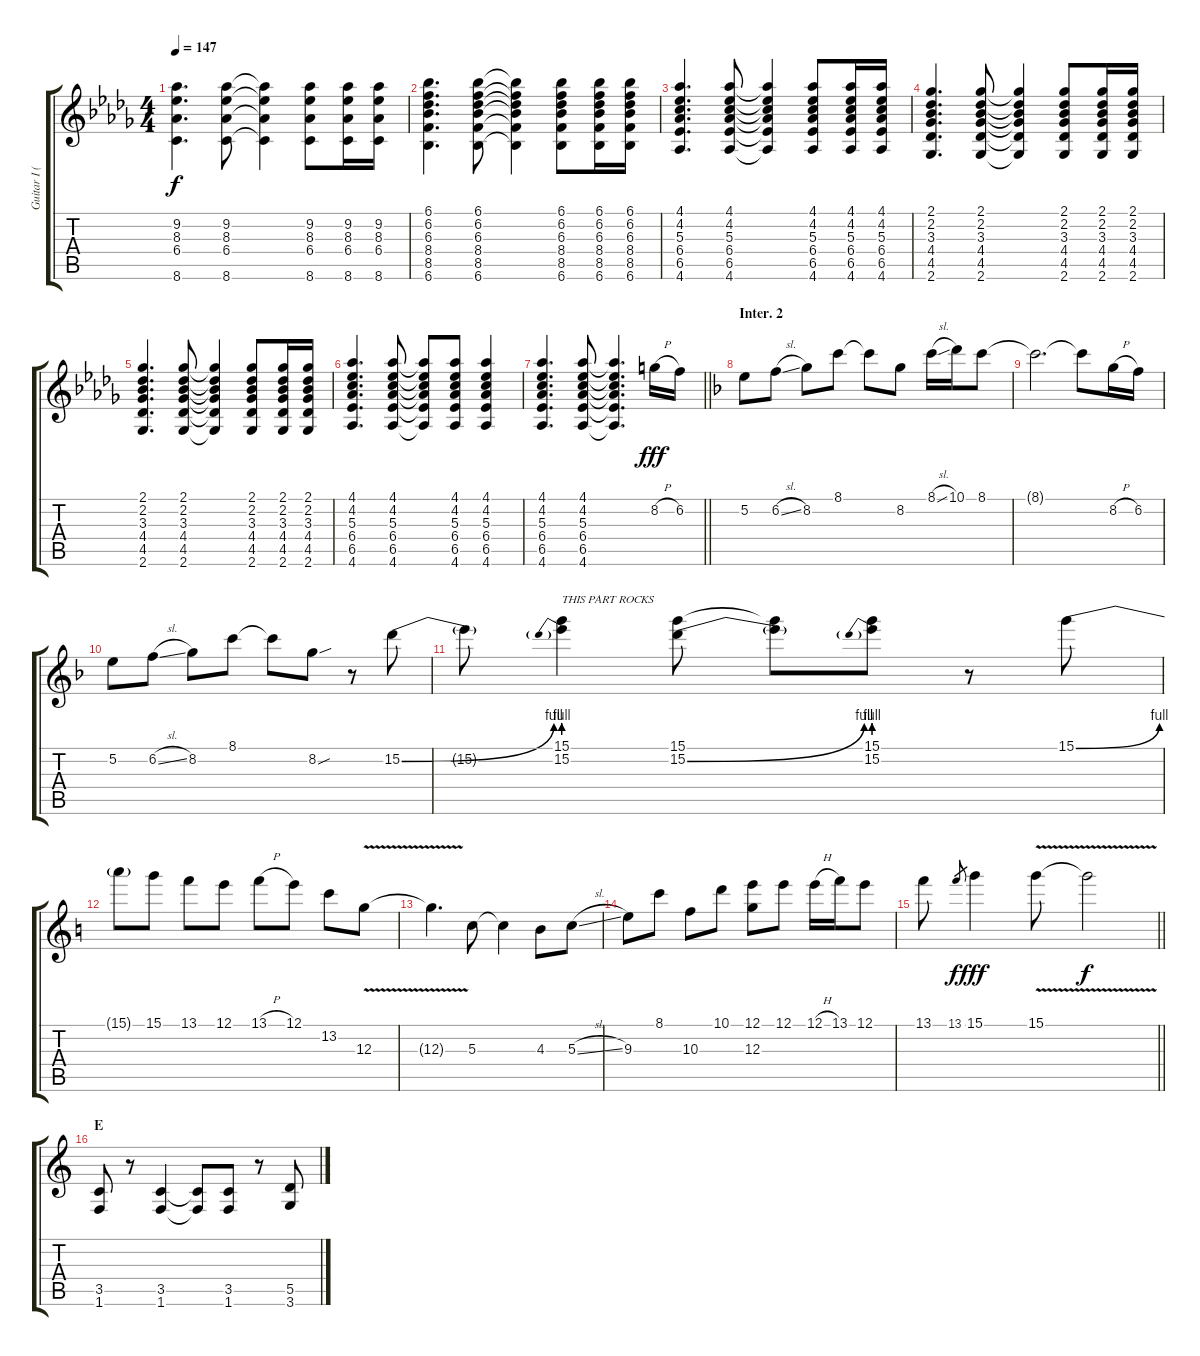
\track ("Guitar I (Hirasawa Yui)" "Guitar I (") {instrument overdrivenguitar}
\staff {score tabs}
\tuning (E4 B3 G3 D3 A2 E2) {hide}
\ts (4 4)
\tempo 147
\clef g2
\ks db
(9.2 8.3 6.4 8.6).4{d dy f} (9.2 8.3 6.4 8.6).8 (9.2{t} 8.3{t} 6.4{t} 8.6{t}).4 (9.2 8.3 6.4 8.6).8 (9.2 8.3 6.4 8.6).16 (9.2 8.3 6.4 8.6).16 |
(6.1 6.2 6.3 8.4 8.5 6.6).4{d} (6.1 6.2 6.3 8.4 8.5 6.6).8 (6.1{t} 6.2{t} 6.3{t} 8.4{t} 8.5{t} 6.6{t}).4 (6.1 6.2 6.3 8.4 8.5 6.6).8 (6.1 6.2 6.3 8.4 8.5 6.6).16 (6.1 6.2 6.3 8.4 8.5 6.6).16 |
(4.1 4.2 5.3 6.4 6.5 4.6).4{d} (4.1 4.2 5.3 6.4 6.5 4.6).8 (4.1{t} 4.2{t} 5.3{t} 6.4{t} 6.5{t} 4.6{t}).4 (4.1 4.2 5.3 6.4 6.5 4.6).8 (4.1 4.2 5.3 6.4 6.5 4.6).16 (4.1 4.2 5.3 6.4 6.5 4.6).16 |
(2.1 2.2 3.3 4.4 4.5 2.6).4{d} (2.1 2.2 3.3 4.4 4.5 2.6).8 (2.1{t} 2.2{t} 3.3{t} 4.4{t} 4.5{t} 2.6{t}).4 (2.1 2.2 3.3 4.4 4.5 2.6).8 (2.1 2.2 3.3 4.4 4.5 2.6).16 (2.1 2.2 3.3 4.4 4.5 2.6).16 |
(2.1 2.2 3.3 4.4 4.5 2.6).4{d} (2.1 2.2 3.3 4.4 4.5 2.6).8 (2.1{t} 2.2{t} 3.3{t} 4.4{t} 4.5{t} 2.6{t}).4 (2.1 2.2 3.3 4.4 4.5 2.6).8 (2.1 2.2 3.3 4.4 4.5 2.6).16 (2.1 2.2 3.3 4.4 4.5 2.6).16 |
(4.1 4.2 5.3 6.4 6.5 4.6).4{d} (4.1 4.2 5.3 6.4 6.5 4.6).8 (4.1{t} 4.2{t} 5.3{t} 6.4{t} 6.5{t} 4.6{t}).8 (4.1 4.2 5.3 6.4 6.5 4.6).8 (4.1 4.2 5.3 6.4 6.5 4.6).4 |
\barLineRight lightlight
(4.1 4.2 5.3 6.4 6.5 4.6).4{d} (4.1 4.2 5.3 6.4 6.5 4.6).8 (4.1{t} 4.2{t} 5.3{t} 6.4{t} 6.5{t} 4.6{t}).4{d} 8.2{h}.16{dy fff} 6.2.16 |
\section ("" "Inter. 2")
\ks f
5.2.8 6.2{sl}.8 8.2.8 8.1.8 8.1{t}.8 8.2.8 8.1{sl}.16 10.1.16 8.1.8 |
8.1{t}.2{d} 8.1{t}.8 8.2{h}.16 6.2.16 |
5.2.8 6.2{sl}.8 8.2.8 8.1.8 8.1{t}.8 8.2{sou}.8 r.8 15.2{be (bend 0 0 60 4)}.8 |
15.2{t}.8 (15.1 15.2{be (prebend 0 4 60 4)}).4{txt "THIS PART ROCKS"} (15.1 15.2{be (bend 0 0 60 4)}).8 (15.1{t} 15.2{t}).8 (15.1 15.2{be (prebend 0 4 60 4)}).8 r.8 15.1{be (bend 0 0 60 4)}.8 |
\ks c
15.1{t}.8 15.1.8 13.1.8 12.1.8 13.1{h}.8 12.1.8 13.2.8 12.3{v}.8 |
12.3{t}.4{d} 5.3.8 5.3{t}.4 4.3.8 5.3{sl}.8 |
9.3.8 8.1.8 10.3.8 10.1.8 (12.1 12.3).8 12.1.8 12.1{h}.16 13.1.16 12.1.8 |
\barLineRight lightlight
13.1.8 13.1.8{gr dy f} 15.1.4{dy fff} 15.1{v}.8 15.1{v t}.2{dy f} |
\section ("" "E")
(3.5 1.6).8 r.8 (3.5 1.6).4 (3.5{t} 1.6{t}).8 (3.5 1.6).8 r.8 (5.5 3.6).8
